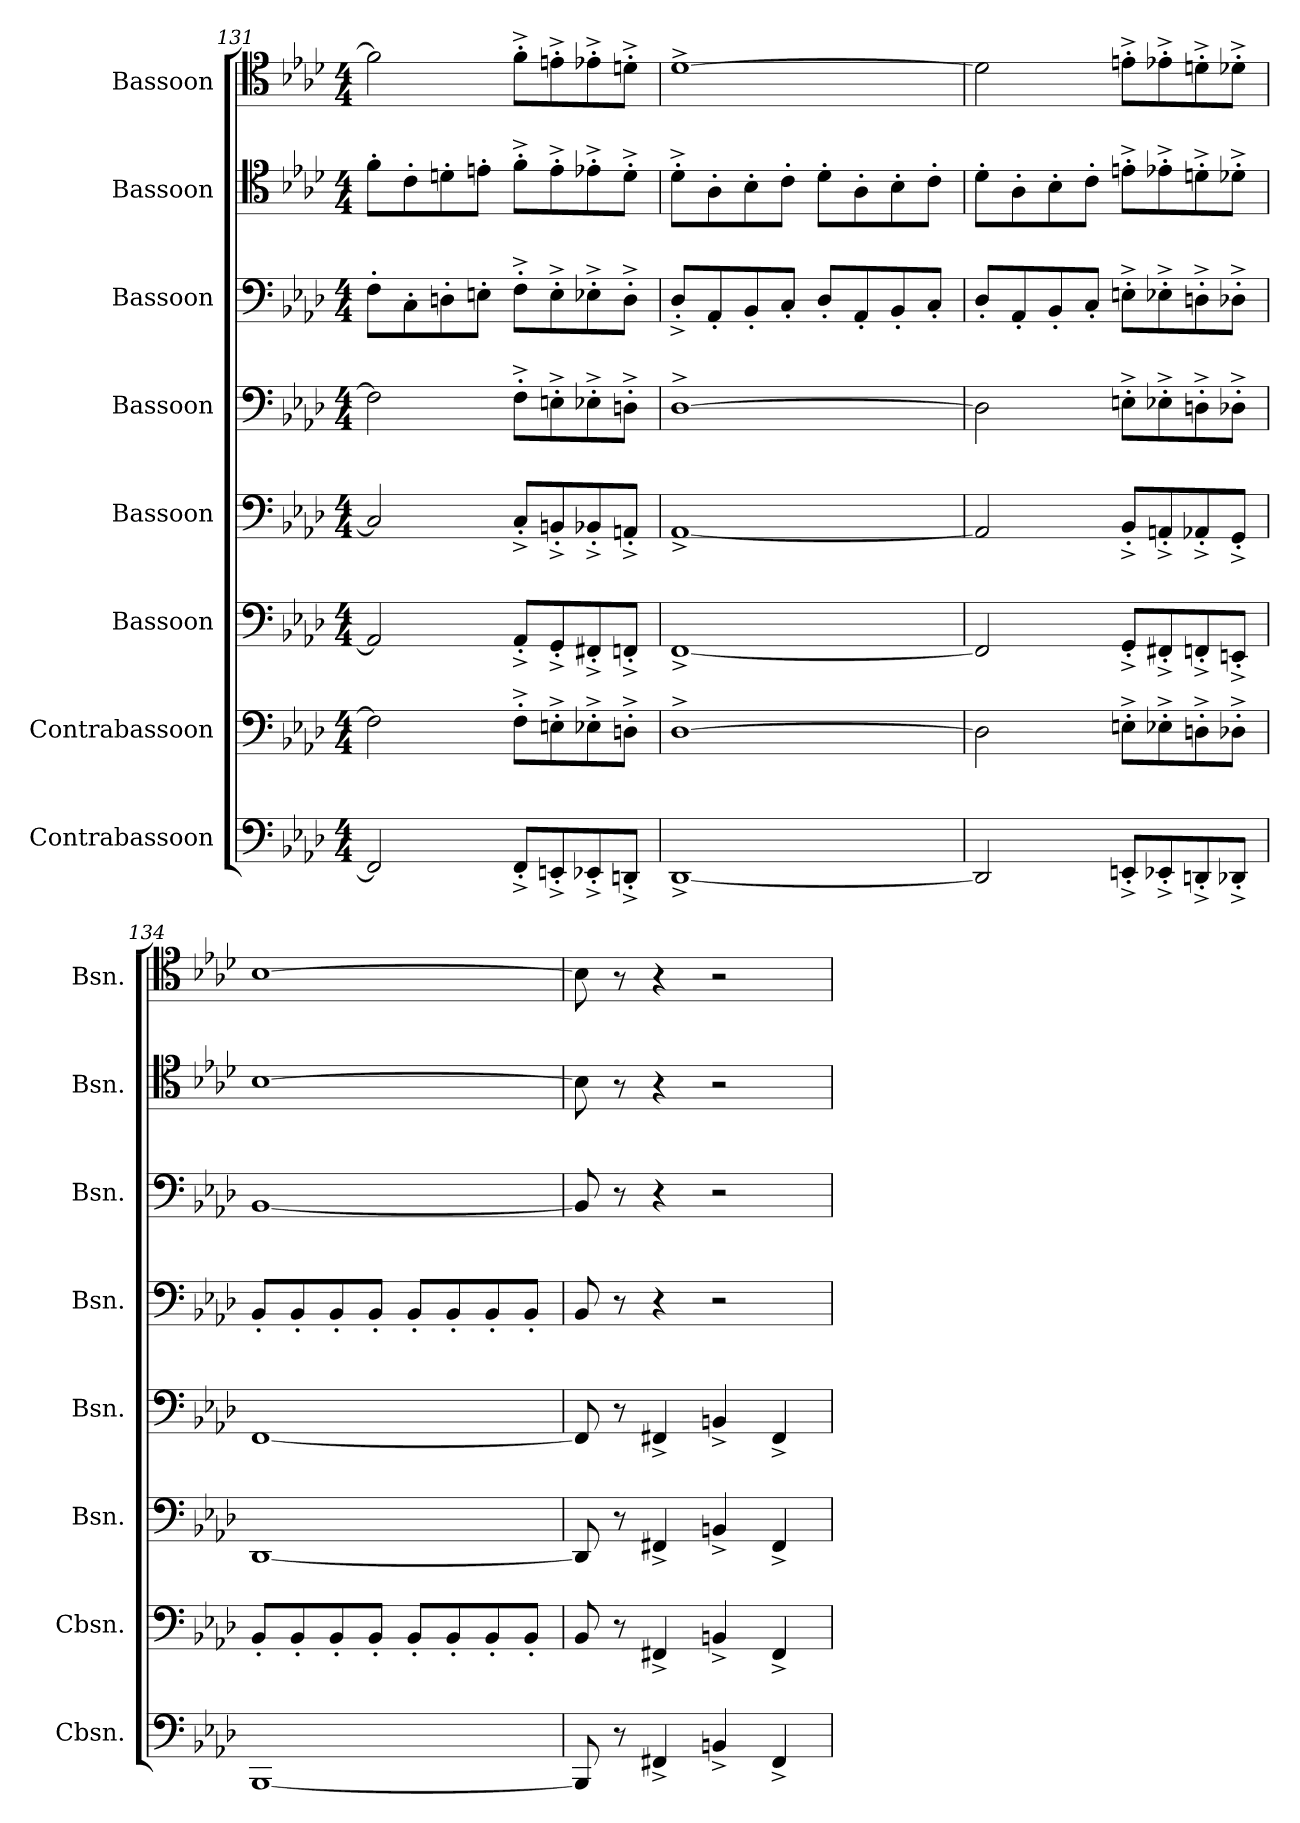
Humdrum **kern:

**kern	**kern	**kern	**kern	**kern	**kern	**kern	**kern
*part8	*part7	*part6	*part5	*part4	*part3	*part2	*part1
*staff8	*staff7	*staff6	*staff5	*staff4	*staff3	*staff2	*staff1
*I"Contrabassoon	*I"Contrabassoon	*I"Bassoon	*I"Bassoon	*I"Bassoon	*I"Bassoon	*I"Bassoon	*I"Bassoon
*I'Cbsn.	*I'Cbsn.	*I'Bsn.	*I'Bsn.	*I'Bsn.	*I'Bsn.	*I'Bsn.	*I'Bsn.
*clefF4	*clefF4	*clefF4	*clefF4	*clefF4	*clefF4	*clefC4	*clefC4
*ITrd7c12	*ITrd7c12	*	*	*	*	*	*
*k[b-e-a-d-]	*k[b-e-a-d-]	*k[b-e-a-d-]	*k[b-e-a-d-]	*k[b-e-a-d-]	*k[b-e-a-d-]	*k[b-e-a-d-]	*k[b-e-a-d-]
*M4/4	*M4/4	*M4/4	*M4/4	*M4/4	*M4/4	*M4/4	*M4/4
=131	=131	=131	=131	=131	=131	=131	=131
2FFF/]	2FF\]	2AA-/]	2C/]	2F\]	8F'\L	8f'\L	2f\]
.	.	.	.	.	8C'\	8c'\	.
.	.	.	.	.	8Dn'\	8dn'\	.
.	.	.	.	.	8En'\J	8en'\J	.
8FFF'^/L	8FF'^\L	8AA-'^/L	8C'^/L	8F'^\L	8F'^\L	8f'^\L	8f'^\L
8EEEn'^/	8EEn'^\	8GG'^/	8BBn'^/	8En'^\	8E'^\	8e'^\	8en'^\
8EEE-X'^/	8EE-X'^\	8FF#X'^/	8BB-X'^/	8E-X'^\	8E-X'^\	8e-X'^\	8e-X'^\
8DDDn'^/J	8DDn'^\J	8FFn'^/J	8AAn'^/J	8Dn'^\J	8D'^\J	8d'^\J	8dn'^\J
=132	=132	=132	=132	=132	=132	=132	=132
[1DDD-^	[1DD-^	[1FF^	[1AA-^	[1D-^	8D-'^/L	8d-'^\L	[1d-^
.	.	.	.	.	8AA-'/	8A-'\	.
.	.	.	.	.	8BB-'/	8B-'\	.
.	.	.	.	.	8C'/J	8c'\J	.
.	.	.	.	.	8D-'/L	8d-'\L	.
.	.	.	.	.	8AA-'/	8A-'\	.
.	.	.	.	.	8BB-'/	8B-'\	.
.	.	.	.	.	8C'/J	8c'\J	.
=133	=133	=133	=133	=133	=133	=133	=133
2DDD-/]	2DD-\]	2FF/]	2AA-/]	2D-\]	8D-'/L	8d-'\L	2d-\]
.	.	.	.	.	8AA-'/	8A-'\	.
.	.	.	.	.	8BB-'/	8B-'\	.
.	.	.	.	.	8C'/J	8c'\J	.
8EEEn'^/L	8EEn'^\L	8GG'^/L	8BB-'^/L	8En'^\L	8En'^\L	8en'^\L	8en'^\L
8EEE-X'^/	8EE-X'^\	8FF#X'^/	8AAn'^/	8E-X'^\	8E-X'^\	8e-X'^\	8e-X'^\
8DDDn'^/	8DDn'^\	8FFn'^/	8AA-X'^/	8Dn'^\	8Dn'^\	8dn'^\	8dn'^\
8DDD-X'^/J	8DD-X'^\J	8EEn'^/J	8GG'^/J	8D-X'^\J	8D-X'^\J	8d-X'^\J	8d-X'^\J
!!LO:PB:g=z
=134	=134	=134	=134	=134	=134	=134	=134
[1BBBB-	8BBB-'/L	[1DD-	[1FF	8BB-'/L	[1BB-	[1B-	[1B-
.	8BBB-'/	.	.	8BB-'/	.	.	.
.	8BBB-'/	.	.	8BB-'/	.	.	.
.	8BBB-'/J	.	.	8BB-'/J	.	.	.
.	8BBB-'/L	.	.	8BB-'/L	.	.	.
.	8BBB-'/	.	.	8BB-'/	.	.	.
.	8BBB-'/	.	.	8BB-'/	.	.	.
.	8BBB-'/J	.	.	8BB-'/J	.	.	.
=135	=135	=135	=135	=135	=135	=135	=135
8BBBB-/]	8BBB-/	8DD-/]	8FF/]	8BB-/	8BB-/]	8B-\]	8B-\]
8r	8r	8r	8r	8r	8r	8r	8r
4FFF#X^/	4FFF#X^/	4FF#X^/	4FF#X^/	4r	4r	4r	4r
4BBBn^/	4BBBn^/	4BBn^/	4BBn^/	2r	2r	2r	2r
4FFF#^/	4FFF#^/	4FF#^/	4FF#^/	.	.	.	.
=	=	=	=	=	=	=	=
*-	*-	*-	*-	*-	*-	*-	*-
